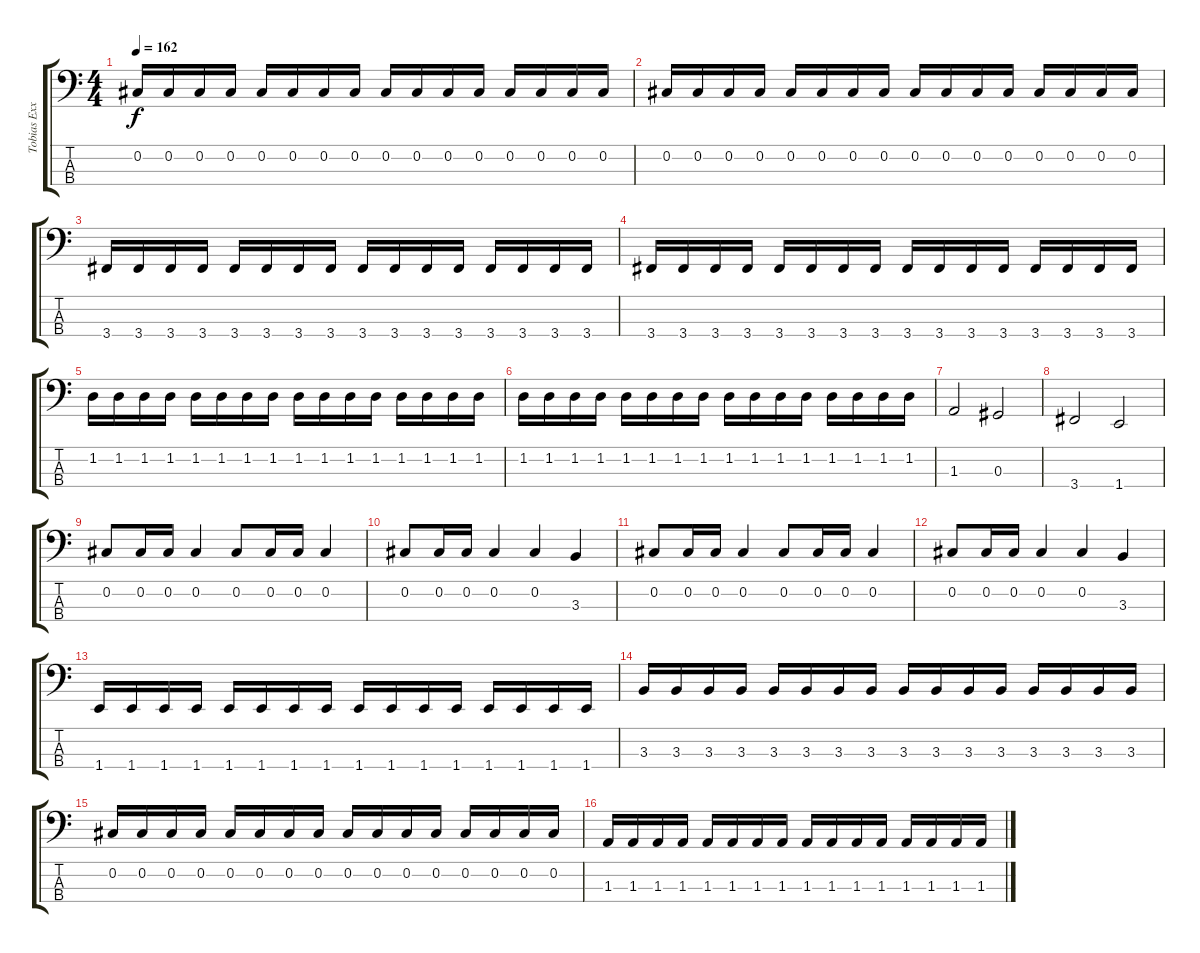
\track ("Tobias Exxel" "Tobias Exx") {instrument electricbasspick}
\staff {score tabs}
\tuning (Gb2 Db2 Ab1 Eb1) {hide}
\ts (4 4)
\tempo 162
\clef f4
\ks c
0.2.16{dy f} 0.2.16 0.2.16 0.2.16 0.2.16 0.2.16 0.2.16 0.2.16 0.2.16 0.2.16 0.2.16 0.2.16 0.2.16 0.2.16 0.2.16 0.2.16 |
0.2.16 0.2.16 0.2.16 0.2.16 0.2.16 0.2.16 0.2.16 0.2.16 0.2.16 0.2.16 0.2.16 0.2.16 0.2.16 0.2.16 0.2.16 0.2.16 |
3.4.16 3.4.16 3.4.16 3.4.16 3.4.16 3.4.16 3.4.16 3.4.16 3.4.16 3.4.16 3.4.16 3.4.16 3.4.16 3.4.16 3.4.16 3.4.16 |
3.4.16 3.4.16 3.4.16 3.4.16 3.4.16 3.4.16 3.4.16 3.4.16 3.4.16 3.4.16 3.4.16 3.4.16 3.4.16 3.4.16 3.4.16 3.4.16 |
1.2.16 1.2.16 1.2.16 1.2.16 1.2.16 1.2.16 1.2.16 1.2.16 1.2.16 1.2.16 1.2.16 1.2.16 1.2.16 1.2.16 1.2.16 1.2.16 |
1.2.16 1.2.16 1.2.16 1.2.16 1.2.16 1.2.16 1.2.16 1.2.16 1.2.16 1.2.16 1.2.16 1.2.16 1.2.16 1.2.16 1.2.16 1.2.16 |
1.3.2 0.3.2 |
3.4.2 1.4.2 |
0.2.8 0.2.16 0.2.16 0.2.4 0.2.8 0.2.16 0.2.16 0.2.4 |
0.2.8 0.2.16 0.2.16 0.2.4 0.2.4 3.3.4 |
0.2.8 0.2.16 0.2.16 0.2.4 0.2.8 0.2.16 0.2.16 0.2.4 |
0.2.8 0.2.16 0.2.16 0.2.4 0.2.4 3.3.4 |
1.4.16 1.4.16 1.4.16 1.4.16 1.4.16 1.4.16 1.4.16 1.4.16 1.4.16 1.4.16 1.4.16 1.4.16 1.4.16 1.4.16 1.4.16 1.4.16 |
3.3.16 3.3.16 3.3.16 3.3.16 3.3.16 3.3.16 3.3.16 3.3.16 3.3.16 3.3.16 3.3.16 3.3.16 3.3.16 3.3.16 3.3.16 3.3.16 |
0.2.16 0.2.16 0.2.16 0.2.16 0.2.16 0.2.16 0.2.16 0.2.16 0.2.16 0.2.16 0.2.16 0.2.16 0.2.16 0.2.16 0.2.16 0.2.16 |
1.3.16 1.3.16 1.3.16 1.3.16 1.3.16 1.3.16 1.3.16 1.3.16 1.3.16 1.3.16 1.3.16 1.3.16 1.3.16 1.3.16 1.3.16 1.3.16
